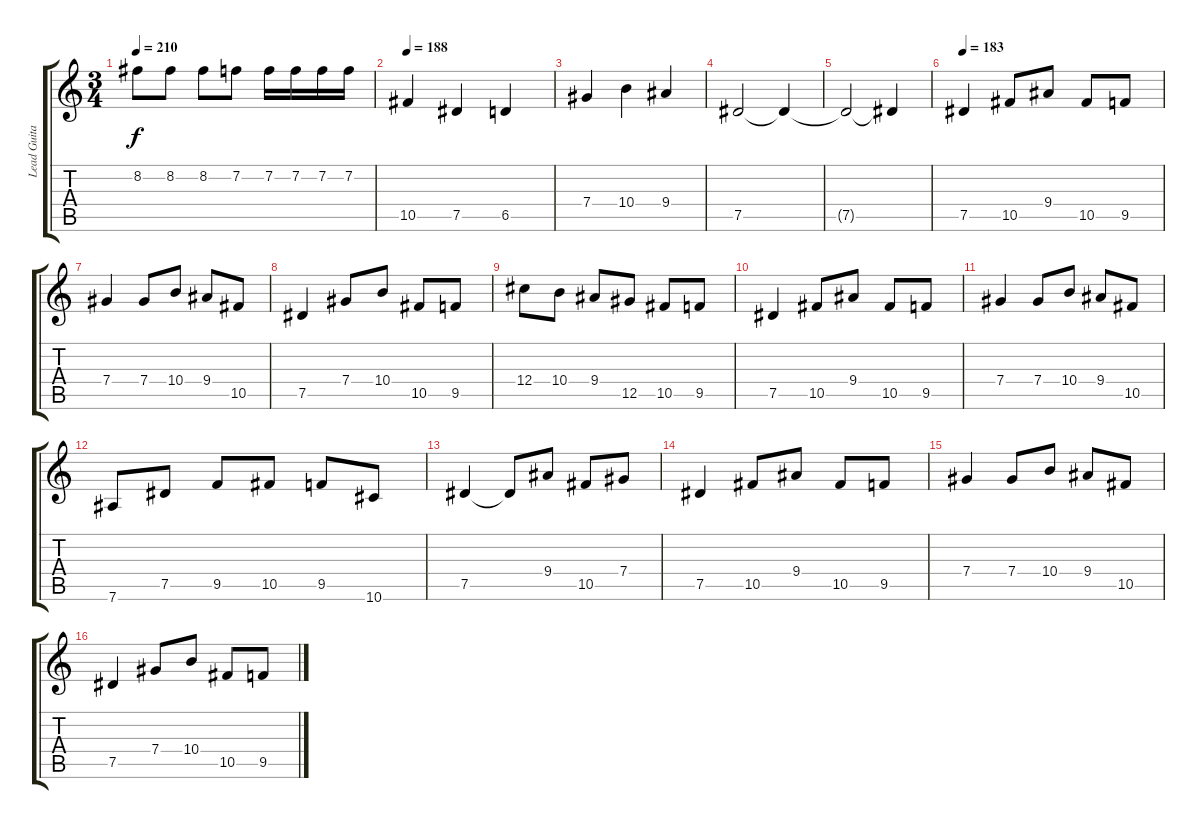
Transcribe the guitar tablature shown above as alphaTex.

\track ("Lead Guitar" "Lead Guita") {instrument distortionguitar}
\staff {score tabs}
\tuning (Eb4 Bb3 Gb3 Db3 Ab2 Eb2) {hide}
\ts (3 4)
\tempo 210
\clef g2
\ks c
8.2.8{dy f} 8.2.8 8.2.8 7.2.8 7.2.16 7.2.16 7.2.16 7.2.16 |
\tempo 188
10.5.4 7.5.4 6.5.4 |
7.4.4 10.4.4 9.4.4 |
7.5.2 7.5{t}.4 |
7.5{t}.2 7.5{t}.4 |
\tempo 183
7.5.4 10.5.8 9.4.8 10.5.8 9.5.8 |
7.4.4 7.4.8 10.4.8 9.4.8 10.5.8 |
7.5.4 7.4.8 10.4.8 10.5.8 9.5.8 |
12.4.8 10.4.8 9.4.8 12.5.8 10.5.8 9.5.8 |
7.5.4 10.5.8 9.4.8 10.5.8 9.5.8 |
7.4.4 7.4.8 10.4.8 9.4.8 10.5.8 |
7.6.8 7.5.8 9.5.8 10.5.8 9.5.8 10.6.8 |
7.5.4 7.5{t}.8 9.4.8 10.5.8 7.4.8 |
7.5.4 10.5.8 9.4.8 10.5.8 9.5.8 |
7.4.4 7.4.8 10.4.8 9.4.8 10.5.8 |
7.5.4 7.4.8 10.4.8 10.5.8 9.5.8
